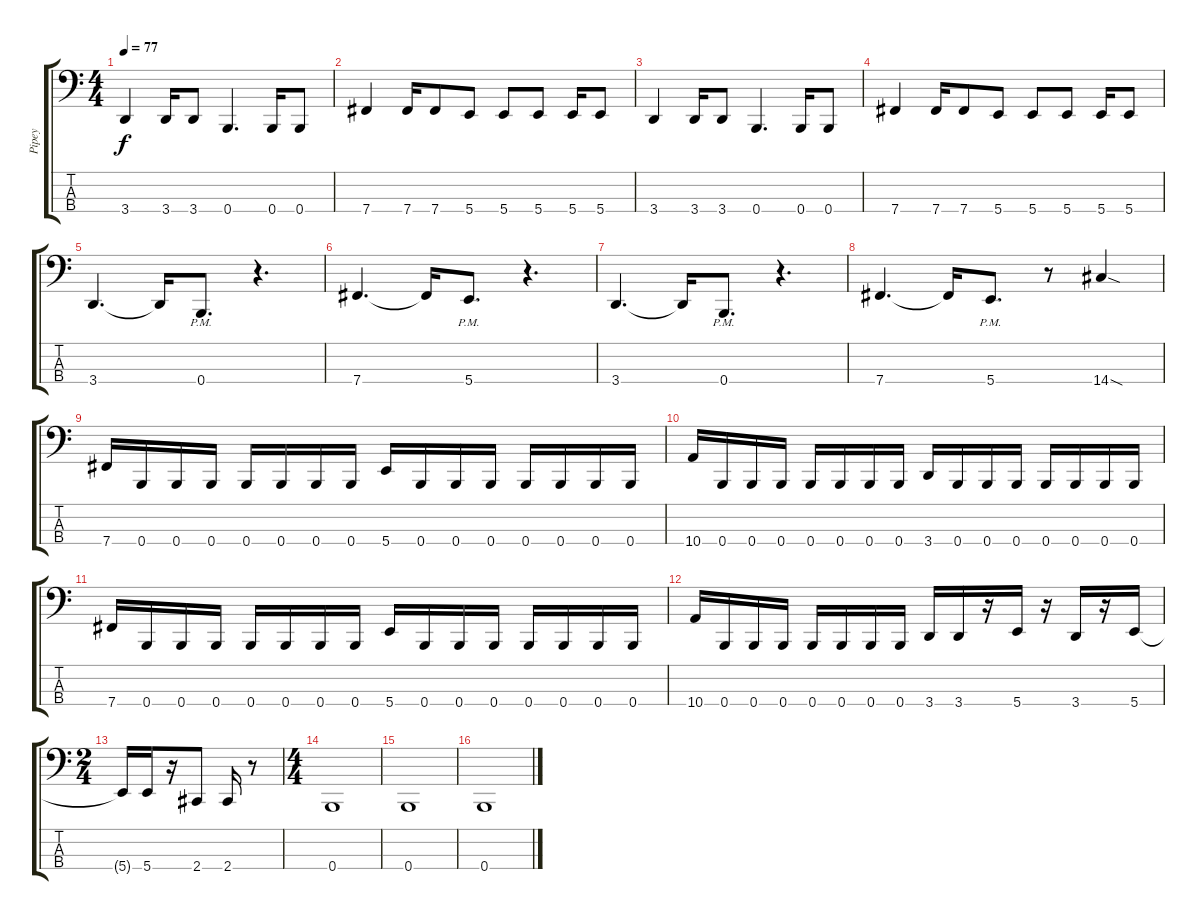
\track ("Pipey" "Pipey") {instrument electricbasspick}
\staff {score tabs}
\tuning (E2 B1 Gb1 B0) {hide}
\ts (4 4)
\tempo 77
\clef f4
\ks c
3.4.4{dy f} 3.4.16 3.4.8 0.4.4{d} 0.4.16 0.4.8 |
7.4.4 7.4.16 7.4.8 5.4.8 5.4.8 5.4.8 5.4.16 5.4.8 |
3.4.4 3.4.16 3.4.8 0.4.4{d} 0.4.16 0.4.8 |
7.4.4 7.4.16 7.4.8 5.4.8 5.4.8 5.4.8 5.4.16 5.4.8 |
3.4.4{d} 3.4{t}.16 0.4{pm}.8{d} r.4{d} |
7.4.4{d} 7.4{t}.16 5.4{pm}.8{d} r.4{d} |
3.4.4{d} 3.4{t}.16 0.4{pm}.8{d} r.4{d} |
7.4.4{d} 7.4{t}.16 5.4{pm}.8{d} r.8 14.4{sod}.4 |
7.4.16 0.4.16 0.4.16 0.4.16 0.4.16 0.4.16 0.4.16 0.4.16 5.4.16 0.4.16 0.4.16 0.4.16 0.4.16 0.4.16 0.4.16 0.4.16 |
10.4.16 0.4.16 0.4.16 0.4.16 0.4.16 0.4.16 0.4.16 0.4.16 3.4.16 0.4.16 0.4.16 0.4.16 0.4.16 0.4.16 0.4.16 0.4.16 |
7.4.16 0.4.16 0.4.16 0.4.16 0.4.16 0.4.16 0.4.16 0.4.16 5.4.16 0.4.16 0.4.16 0.4.16 0.4.16 0.4.16 0.4.16 0.4.16 |
10.4.16 0.4.16 0.4.16 0.4.16 0.4.16 0.4.16 0.4.16 0.4.16 3.4.16 3.4.16 r.16 5.4.16 r.16 3.4.16 r.16 5.4.16 |
\ts (2 4)
5.4{t}.16 5.4.16 r.16 2.4.8 2.4.16 r.8 |
\ts (4 4)
0.4.1 |
0.4.1 |
0.4.1
